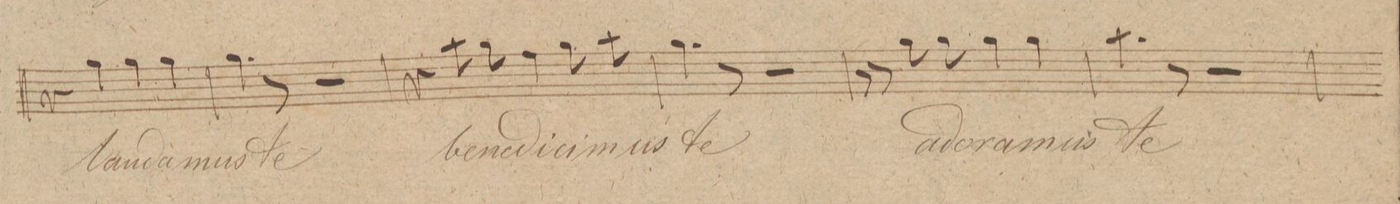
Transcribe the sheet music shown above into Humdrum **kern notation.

**kern	**text	**dynam
*I"Alto.	*	*
*clefC3	*	*
*k[f#c#g#]	*	*
*met(c|)	*	*
*M2/2	*	*
4r	.	.
4a\	lau-	.
4a\	-da-	.
4a\	-mus	.
=39	=39	=39
4.a\	te	.
8r	.	.
2r	.	.
=40	=40	=40
4r	.	.
8b\	be-	.
8a\	-ne-	.
4g#\	-di-	.
8a\	-ci-	.
8b\	-mus	.
=41	=41	=41
4.a\	te	.
8r	.	.
2r	.	.
=42	=42	=42
8r	.	.
8r	.	.
8a\	a-	.
8a\	-do-	.
4a\	-ra-	.
4a\	-mus	.
=43	=43	=43
4.b\	te	.
8r	.	.
2r	.	.
=44	=44	=44
*-	*-	*-
